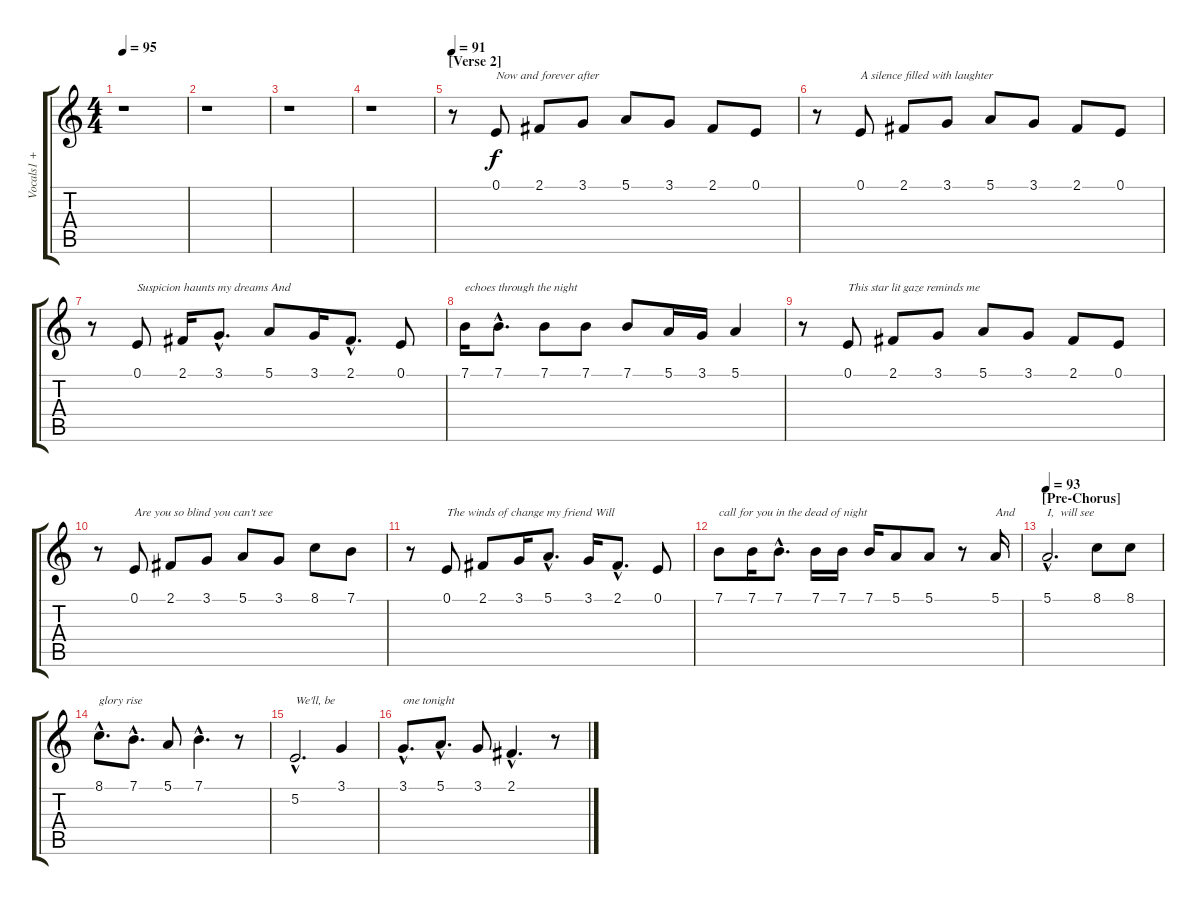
\track ("Vocals1 + Lyrics" "Vocals1 + ") {instrument frenchhorn}
\staff {score tabs}
\tuning (E4 B3 G3 D3 A2 E2) {hide}
\ts (4 4)
\tempo 95
\clef g2
\ks c
r.1{dy f} |
r.1 |
r.1 |
r.1 |
\section ("" "[Verse 2]")
\tempo 91
r.8 0.1.8{txt "Now and forever after"} 2.1.8 3.1.8 5.1.8 3.1.8 2.1.8 0.1.8 |
r.8 0.1.8{txt "A silence filled with laughter"} 2.1.8 3.1.8 5.1.8 3.1.8 2.1.8 0.1.8 |
r.8 0.1.8{txt "Suspicion haunts my dreams And"} 2.1.16 3.1{hac}.8{d} 5.1.8 3.1.16 2.1{hac}.8{d} 0.1.8 |
7.1.16{txt "echoes through the night"} 7.1{hac}.8{d} 7.1.8 7.1.8 7.1.8 5.1.16 3.1.16 5.1.4 |
r.8 0.1.8{txt "This star lit gaze reminds me"} 2.1.8 3.1.8 5.1.8 3.1.8 2.1.8 0.1.8 |
r.8 0.1.8{txt "Are you so blind you can't see "} 2.1.8 3.1.8 5.1.8 3.1.8 8.1.8 7.1.8 |
r.8 0.1.8{txt "The winds of change my friend Will"} 2.1.8 3.1.16 5.1{hac}.8{d} 3.1.16 2.1{hac}.8{d} 0.1.8 |
7.1.8{txt "call for you in the dead of night"} 7.1.16 7.1{hac}.8{d} 7.1.16 7.1.16 7.1.16 5.1.8 5.1.8 r.8 5.1.16{txt "And"} |
\section ("" "[Pre-Chorus]")
\tempo 93
5.1{hac}.2{d txt "I,  will see"} 8.1.8 8.1.8 |
8.1{hac}.8{d txt "glory rise"} 7.1{hac}.8{d} 5.1.8 7.1{hac}.4{d} r.8 |
5.2{hac}.2{d txt "We'll, be"} 3.1.4 |
3.1{hac}.8{d txt "one tonight"} 5.1{hac}.8{d} 3.1.8 2.1{hac}.4{d} r.8
